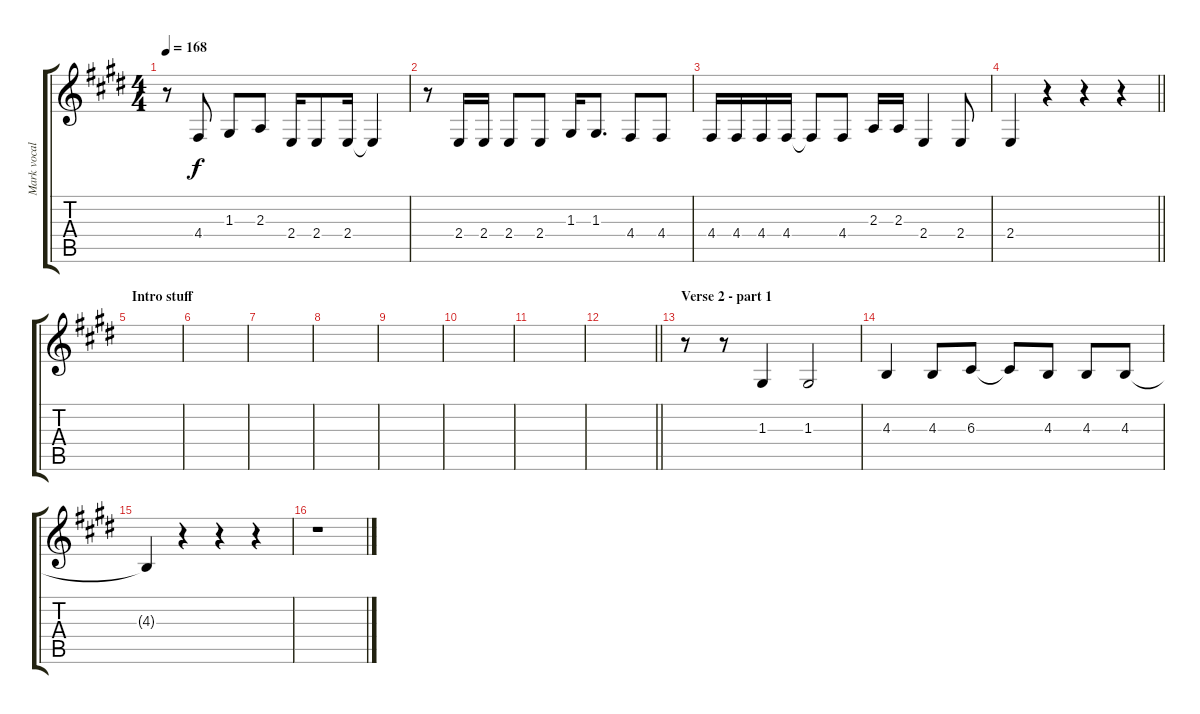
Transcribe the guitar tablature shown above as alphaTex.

\track ("Mark vocals" "Mark vocal") {instrument altosax}
\staff {score tabs}
\tuning (E4 B3 G3 D3 A2 E2) {hide}
\ts (4 4)
\tempo 168
\clef g2
\ks e
r.8{dy f} 4.4.8 1.3.8 2.3.8 2.4.16 2.4.8 2.4.16 2.4{t}.4 |
r.8 2.4.16 2.4.16 2.4.8 2.4.8 1.3.16 1.3.8{d} 4.4.8 4.4.8 |
4.4.16 4.4.16 4.4.16 4.4.16 4.4{t}.8 4.4.8 2.3.16 2.3.16 2.4.4 2.4.8 |
\barLineRight lightlight
2.4.4 r.4 r.4 r.4 |
\section ("" "Intro stuff")
|
|
|
|
|
|
|
\barLineRight lightlight
|
\section ("" "Verse 2 - part 1")
r.8 r.8 1.3.4 1.3.2 |
4.3.4 4.3.8 6.3.8 6.3{t}.8 4.3.8 4.3.8 4.3.8 |
4.3{t}.4 r.4 r.4 r.4 |
r.1
